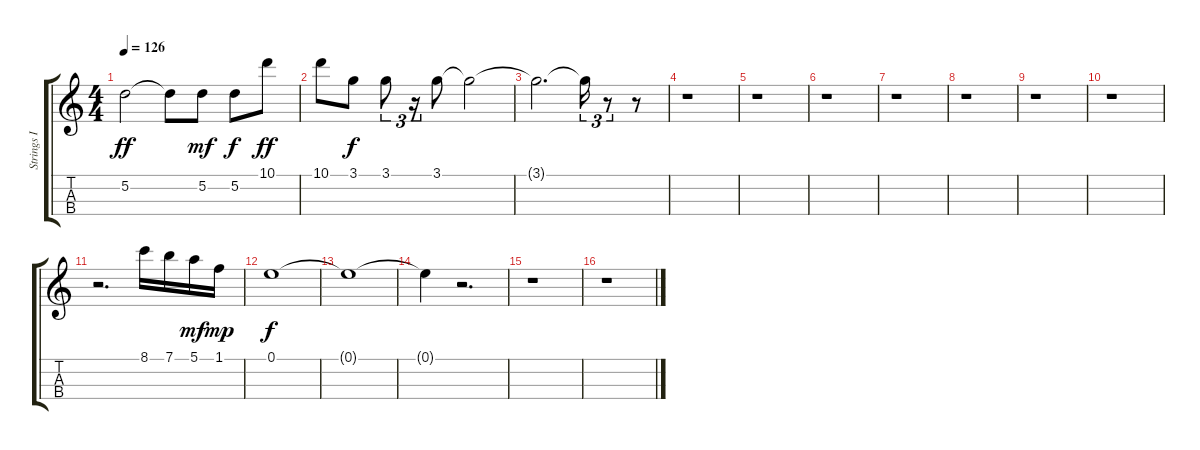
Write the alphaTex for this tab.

\track ("Strings I" "Strings I") {instrument stringensemble1}
\staff {score tabs}
\tuning (E5 A4 D4 G3) {hide}
\ts (4 4)
\tempo 126
\clef g2
\ks c
5.2{t}.2{dy ff} 5.2{t}.8 5.2.8{dy mf} 5.2.8{dy f} 10.1.8{dy ff} |
10.1.8 3.1.8{dy f} 3.1.8{tu (3 2)} r.16{tu (3 2)} 3.1.8 3.1{t}.2 |
3.1{t}.2{d} 3.1{t}.16{tu (3 2)} r.8{tu (3 2)} r.8 |
r.1 |
r.1 |
r.1 |
r.1 |
r.1 |
r.1 |
r.1 |
r.2{d} 8.1.16 7.1.16 5.1.16{dy mf} 1.1.16{dy mp} |
0.1.1{dy f} |
0.1{t}.1 |
0.1{t}.4 r.2{d} |
r.1 |
r.1
